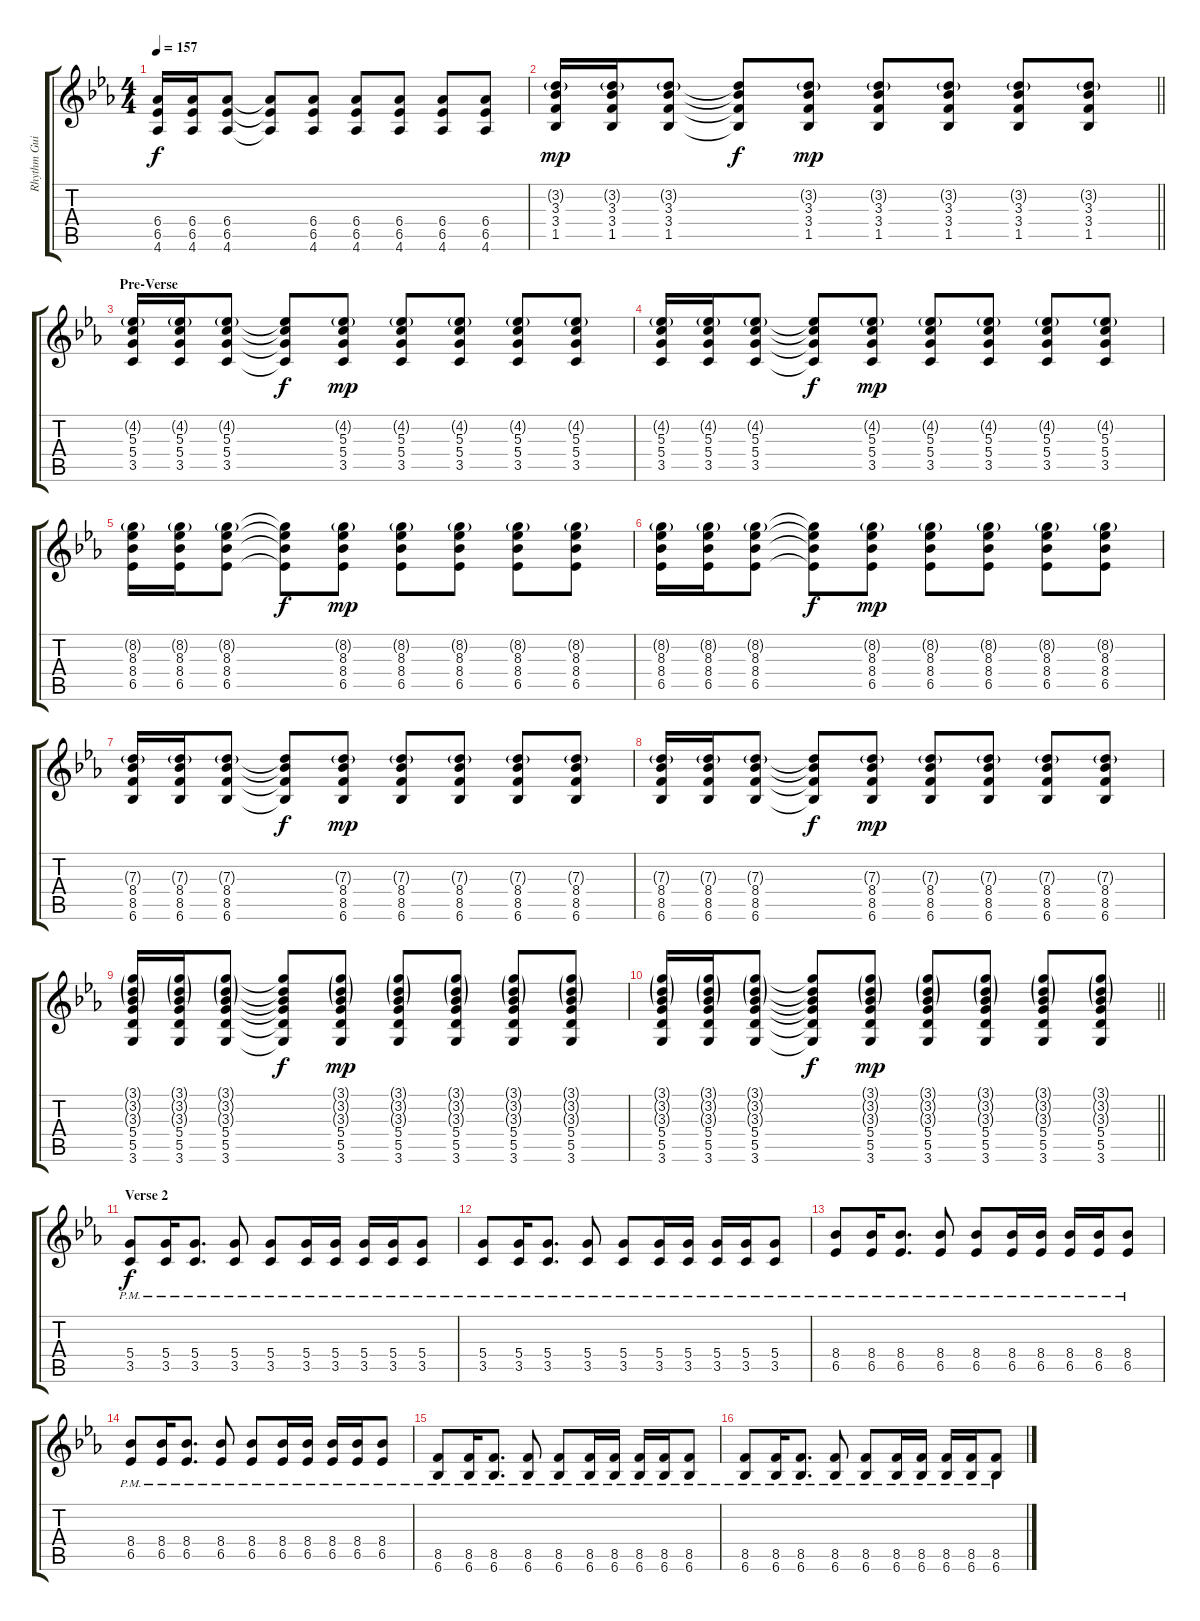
\track ("Rhythm Guitar" "Rhythm Gui") {instrument overdrivenguitar}
\staff {score tabs}
\tuning (E4 B3 G3 D3 A2 E2) {hide}
\ts (4 4)
\tempo 157
\clef g2
\ks eb
(6.4 6.5 4.6).16{dy f} (6.4 6.5 4.6).16 (6.4 6.5 4.6).8 (6.4{t} 6.5{t} 4.6{t}).8 (6.4 6.5 4.6).8 (6.4 6.5 4.6).8 (6.4 6.5 4.6).8 (6.4 6.5 4.6).8 (6.4 6.5 4.6).8 |
\barLineRight lightlight
(3.2{g} 3.3 3.4 1.5).16{dy mp} (3.2{g} 3.3 3.4 1.5).16 (3.2{g} 3.3 3.4 1.5).8 (3.2{t} 3.3{t} 3.4{t} 1.5{t}).8{dy f} (3.2{g} 3.3 3.4 1.5).8{dy mp} (3.2{g} 3.3 3.4 1.5).8 (3.2{g} 3.3 3.4 1.5).8 (3.2{g} 3.3 3.4 1.5).8 (3.2{g} 3.3 3.4 1.5).8 |
\section ("" "Pre-Verse")
(4.2{g} 5.3 5.4 3.5).16 (4.2{g} 5.3 5.4 3.5).16 (4.2{g} 5.3 5.4 3.5).8 (4.2{t} 5.3{t} 5.4{t} 3.5{t}).8{dy f} (4.2{g} 5.3 5.4 3.5).8{dy mp} (4.2{g} 5.3 5.4 3.5).8 (4.2{g} 5.3 5.4 3.5).8 (4.2{g} 5.3 5.4 3.5).8 (4.2{g} 5.3 5.4 3.5).8 |
(4.2{g} 5.3 5.4 3.5).16 (4.2{g} 5.3 5.4 3.5).16 (4.2{g} 5.3 5.4 3.5).8 (4.2{t} 5.3{t} 5.4{t} 3.5{t}).8{dy f} (4.2{g} 5.3 5.4 3.5).8{dy mp} (4.2{g} 5.3 5.4 3.5).8 (4.2{g} 5.3 5.4 3.5).8 (4.2{g} 5.3 5.4 3.5).8 (4.2{g} 5.3 5.4 3.5).8 |
(8.2{g} 8.3 8.4 6.5).16 (8.2{g} 8.3 8.4 6.5).16 (8.2{g} 8.3 8.4 6.5).8 (8.2{t} 8.3{t} 8.4{t} 6.5{t}).8{dy f} (8.2{g} 8.3 8.4 6.5).8{dy mp} (8.2{g} 8.3 8.4 6.5).8 (8.2{g} 8.3 8.4 6.5).8 (8.2{g} 8.3 8.4 6.5).8 (8.2{g} 8.3 8.4 6.5).8 |
(8.2{g} 8.3 8.4 6.5).16 (8.2{g} 8.3 8.4 6.5).16 (8.2{g} 8.3 8.4 6.5).8 (8.2{t} 8.3{t} 8.4{t} 6.5{t}).8{dy f} (8.2{g} 8.3 8.4 6.5).8{dy mp} (8.2{g} 8.3 8.4 6.5).8 (8.2{g} 8.3 8.4 6.5).8 (8.2{g} 8.3 8.4 6.5).8 (8.2{g} 8.3 8.4 6.5).8 |
(7.3{g} 8.4 8.5 6.6).16 (7.3{g} 8.4 8.5 6.6).16 (7.3{g} 8.4 8.5 6.6).8 (7.3{t} 8.4{t} 8.5{t} 6.6{t}).8{dy f} (7.3{g} 8.4 8.5 6.6).8{dy mp} (7.3{g} 8.4 8.5 6.6).8 (7.3{g} 8.4 8.5 6.6).8 (7.3{g} 8.4 8.5 6.6).8 (7.3{g} 8.4 8.5 6.6).8 |
(7.3{g} 8.4 8.5 6.6).16 (7.3{g} 8.4 8.5 6.6).16 (7.3{g} 8.4 8.5 6.6).8 (7.3{t} 8.4{t} 8.5{t} 6.6{t}).8{dy f} (7.3{g} 8.4 8.5 6.6).8{dy mp} (7.3{g} 8.4 8.5 6.6).8 (7.3{g} 8.4 8.5 6.6).8 (7.3{g} 8.4 8.5 6.6).8 (7.3{g} 8.4 8.5 6.6).8 |
(3.1{g} 3.2{g} 3.3{g} 5.4 5.5 3.6).16 (3.1{g} 3.2{g} 3.3{g} 5.4 5.5 3.6).16 (3.1{g} 3.2{g} 3.3{g} 5.4 5.5 3.6).8 (3.1{t} 3.2{t} 3.3{t} 5.4{t} 5.5{t} 3.6{t}).8{dy f} (3.1{g} 3.2{g} 3.3{g} 5.4 5.5 3.6).8{dy mp} (3.1{g} 3.2{g} 3.3{g} 5.4 5.5 3.6).8 (3.1{g} 3.2{g} 3.3{g} 5.4 5.5 3.6).8 (3.1{g} 3.2{g} 3.3{g} 5.4 5.5 3.6).8 (3.1{g} 3.2{g} 3.3{g} 5.4 5.5 3.6).8 |
\barLineRight lightlight
(3.1{g} 3.2{g} 3.3{g} 5.4 5.5 3.6).16 (3.1{g} 3.2{g} 3.3{g} 5.4 5.5 3.6).16 (3.1{g} 3.2{g} 3.3{g} 5.4 5.5 3.6).8 (3.1{t} 3.2{t} 3.3{t} 5.4{t} 5.5{t} 3.6{t}).8{dy f} (3.1{g} 3.2{g} 3.3{g} 5.4 5.5 3.6).8{dy mp} (3.1{g} 3.2{g} 3.3{g} 5.4 5.5 3.6).8 (3.1{g} 3.2{g} 3.3{g} 5.4 5.5 3.6).8 (3.1{g} 3.2{g} 3.3{g} 5.4 5.5 3.6).8 (3.1{g} 3.2{g} 3.3{g} 5.4 5.5 3.6).8 |
\section ("" "Verse 2")
(5.4{pm} 3.5{pm}).8{dy f} (5.4{pm} 3.5{pm}).16 (5.4{pm} 3.5{pm}).8{d} (5.4{pm} 3.5{pm}).8 (5.4{pm} 3.5{pm}).8 (5.4{pm} 3.5{pm}).16 (5.4{pm} 3.5{pm}).16 (5.4{pm} 3.5{pm}).16 (5.4{pm} 3.5{pm}).16 (5.4{pm} 3.5{pm}).8 |
(5.4{pm} 3.5{pm}).8 (5.4{pm} 3.5{pm}).16 (5.4{pm} 3.5{pm}).8{d} (5.4{pm} 3.5{pm}).8 (5.4{pm} 3.5{pm}).8 (5.4{pm} 3.5{pm}).16 (5.4{pm} 3.5{pm}).16 (5.4{pm} 3.5{pm}).16 (5.4{pm} 3.5{pm}).16 (5.4{pm} 3.5{pm}).8 |
(8.4{pm} 6.5{pm}).8 (8.4{pm} 6.5{pm}).16 (8.4{pm} 6.5{pm}).8{d} (8.4{pm} 6.5{pm}).8 (8.4{pm} 6.5{pm}).8 (8.4{pm} 6.5{pm}).16 (8.4{pm} 6.5{pm}).16 (8.4{pm} 6.5{pm}).16 (8.4{pm} 6.5{pm}).16 (8.4{pm} 6.5{pm}).8 |
(8.4{pm} 6.5{pm}).8 (8.4{pm} 6.5{pm}).16 (8.4{pm} 6.5{pm}).8{d} (8.4{pm} 6.5{pm}).8 (8.4{pm} 6.5{pm}).8 (8.4{pm} 6.5{pm}).16 (8.4{pm} 6.5{pm}).16 (8.4{pm} 6.5{pm}).16 (8.4{pm} 6.5{pm}).16 (8.4{pm} 6.5{pm}).8 |
(8.5{pm} 6.6{pm}).8 (8.5{pm} 6.6{pm}).16 (8.5{pm} 6.6{pm}).8{d} (8.5{pm} 6.6{pm}).8 (8.5{pm} 6.6{pm}).8 (8.5{pm} 6.6{pm}).16 (8.5{pm} 6.6{pm}).16 (8.5{pm} 6.6{pm}).16 (8.5{pm} 6.6{pm}).16 (8.5{pm} 6.6{pm}).8 |
(8.5{pm} 6.6{pm}).8 (8.5{pm} 6.6{pm}).16 (8.5{pm} 6.6{pm}).8{d} (8.5{pm} 6.6{pm}).8 (8.5{pm} 6.6{pm}).8 (8.5{pm} 6.6{pm}).16 (8.5{pm} 6.6{pm}).16 (8.5{pm} 6.6{pm}).16 (8.5{pm} 6.6{pm}).16 (8.5{pm} 6.6{pm}).8
